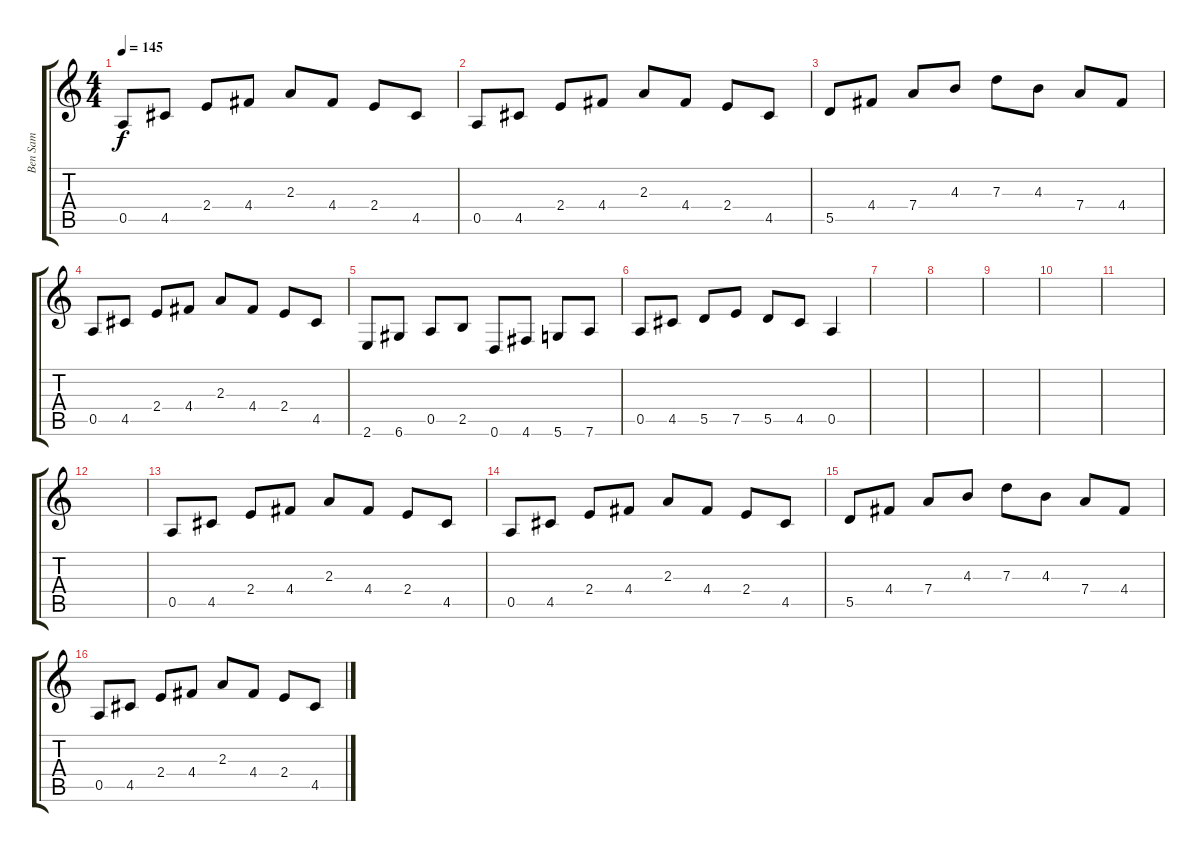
\track ("Ben Sam" "Ben Sam") {instrument electricbassfinger}
\staff {score tabs}
\tuning (E4 B3 G3 D3 A2 D2) {hide}
\ts (4 4)
\tempo 145
\clef g2
\ks c
0.5.8{dy f} 4.5.8 2.4.8 4.4.8 2.3.8 4.4.8 2.4.8 4.5.8 |
0.5.8 4.5.8 2.4.8 4.4.8 2.3.8 4.4.8 2.4.8 4.5.8 |
5.5.8 4.4.8 7.4.8 4.3.8 7.3.8 4.3.8 7.4.8 4.4.8 |
0.5.8 4.5.8 2.4.8 4.4.8 2.3.8 4.4.8 2.4.8 4.5.8 |
2.6.8 6.6.8 0.5.8 2.5.8 0.6.8 4.6.8 5.6.8 7.6.8 |
0.5.8 4.5.8 5.5.8 7.5.8 5.5.8 4.5.8 0.5.4 |
|
|
|
|
|
|
0.5.8 4.5.8 2.4.8 4.4.8 2.3.8 4.4.8 2.4.8 4.5.8 |
0.5.8 4.5.8 2.4.8 4.4.8 2.3.8 4.4.8 2.4.8 4.5.8 |
5.5.8 4.4.8 7.4.8 4.3.8 7.3.8 4.3.8 7.4.8 4.4.8 |
0.5.8 4.5.8 2.4.8 4.4.8 2.3.8 4.4.8 2.4.8 4.5.8
